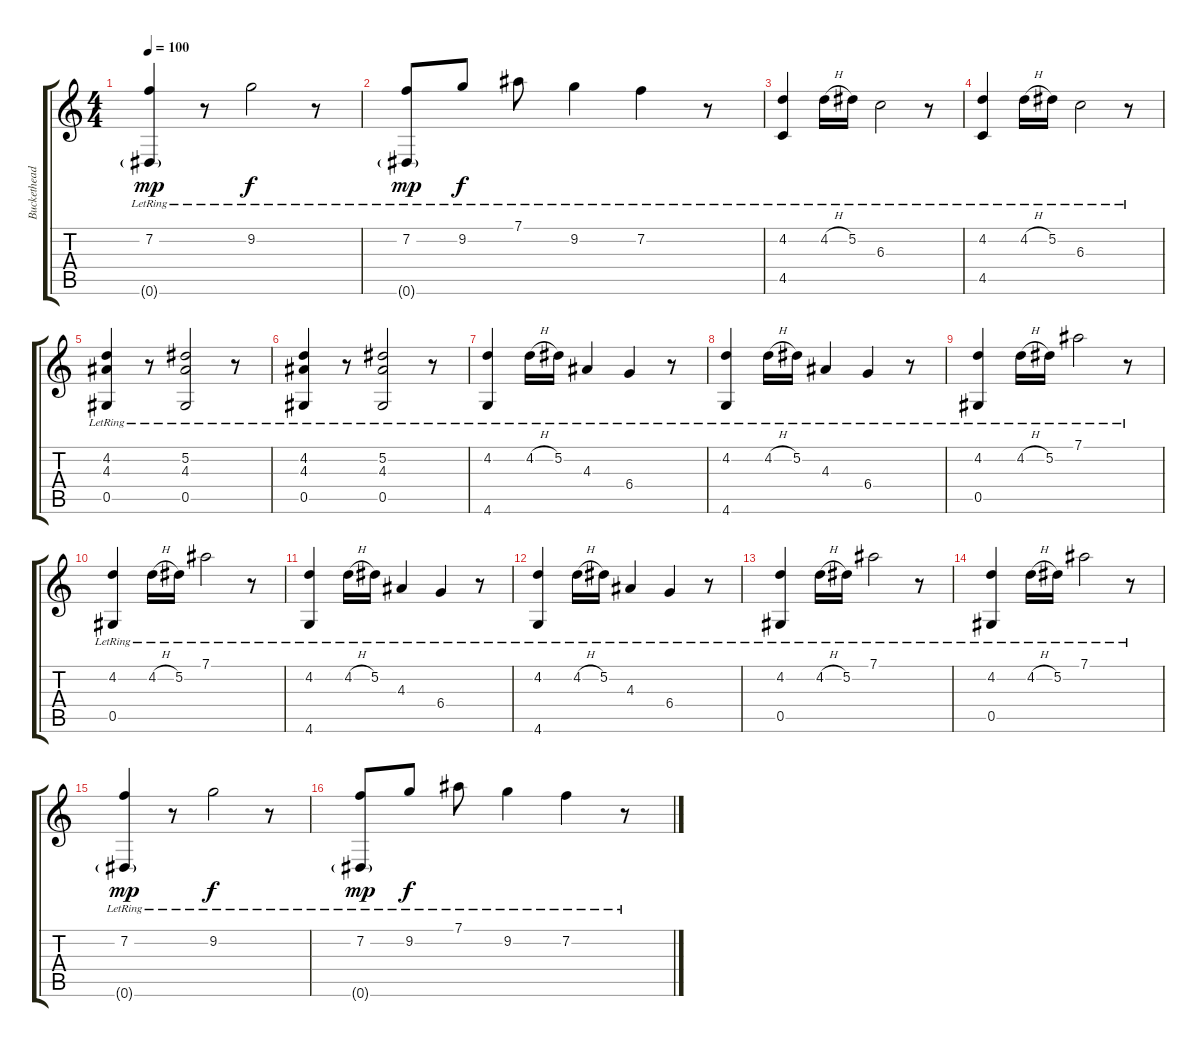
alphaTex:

\track ("Buckethead" "Buckethead") {instrument acousticguitarnylon}
\staff {score tabs}
\tuning (Eb4 Bb3 Gb3 Db3 Ab2 Eb2) {hide}
\ts (4 4)
\tempo 100
\clef g2
\ks c
(7.2{lr} 0.6{g lr}).4{dy mp instrument acousticguitarnylon} r.8 9.2{lr}.2{dy f} r.8 |
(7.2{lr} 0.6{g lr}).8{dy mp} 9.2{lr}.8{dy f} 7.1{lr}.8 9.2{lr}.4 7.2{lr}.4 r.8 |
(4.2{lr} 4.5{lr}).4 4.2{h lr}.16 5.2{lr}.16 6.3{lr}.2 r.8 |
(4.2{lr} 4.5{lr}).4 4.2{h lr}.16 5.2{lr}.16 6.3{lr}.2 r.8 |
(4.2{lr} 4.3{lr} 0.5{lr}).4 r.8 (5.2{lr} 4.3{lr} 0.5{lr}).2 r.8 |
(4.2{lr} 4.3{lr} 0.5{lr}).4 r.8 (5.2{lr} 4.3{lr} 0.5{lr}).2 r.8 |
(4.2{lr} 4.6{lr}).4 4.2{h lr}.16 5.2{lr}.16 4.3{lr}.4 6.4{lr}.4 r.8 |
(4.2{lr} 4.6{lr}).4 4.2{h lr}.16 5.2{lr}.16 4.3{lr}.4 6.4{lr}.4 r.8 |
(4.2{lr} 0.5{lr}).4 4.2{h lr}.16 5.2{lr}.16 7.1{lr}.2 r.8 |
(4.2{lr} 0.5{lr}).4 4.2{h lr}.16 5.2{lr}.16 7.1{lr}.2 r.8 |
(4.2{lr} 4.6{lr}).4 4.2{h lr}.16 5.2{lr}.16 4.3{lr}.4 6.4{lr}.4 r.8 |
(4.2{lr} 4.6{lr}).4 4.2{h lr}.16 5.2{lr}.16 4.3{lr}.4 6.4{lr}.4 r.8 |
(4.2{lr} 0.5{lr}).4 4.2{h lr}.16 5.2{lr}.16 7.1{lr}.2 r.8 |
(4.2{lr} 0.5{lr}).4 4.2{h lr}.16 5.2{lr}.16 7.1{lr}.2 r.8 |
(7.2{lr} 0.6{g lr}).4{dy mp} r.8 9.2{lr}.2{dy f} r.8 |
(7.2{lr} 0.6{g lr}).8{dy mp} 9.2{lr}.8{dy f} 7.1{lr}.8 9.2{lr}.4 7.2{lr}.4 r.8
